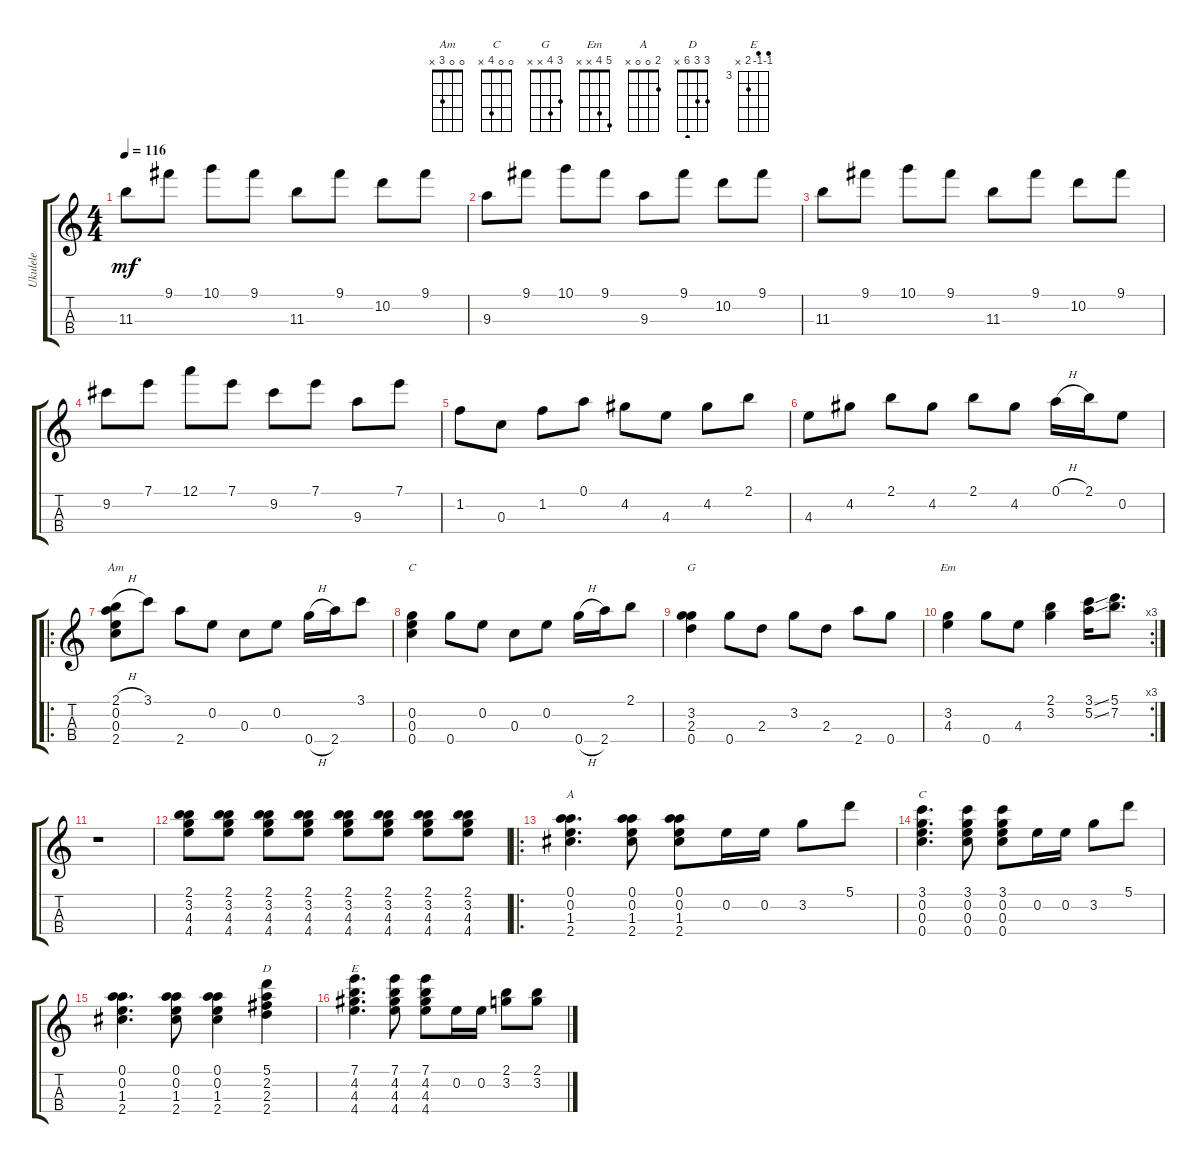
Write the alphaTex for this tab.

\track ("Ukulele" "Ukulele") {instrument acousticguitarnylon}
\staff {score tabs}
\tuning (A4 E4 C4 G4) {hide}
\chord ("Am" 0 0 2 x) {firstfret 0}
\chord ("C" 0 0 x x) {firstfret 0}
\chord ("G" 2 3 x x) {firstfret 0}
\chord ("Em" 4 3 x x) {firstfret 0}
\chord ("A" 1 0 0 x) {firstfret 0}
\chord ("C" 0 0 3 x) {firstfret 0}
\chord ("D" 2 2 5 x) {firstfret 0}
\chord ("E" 1 1 4 x) {firstfret 3}
\ts (4 4)
\tempo 116
\clef g2
\ks c
11.3.8{dy mf} 9.1.8 10.1.8 9.1.8 11.3.8 9.1.8 10.2.8 9.1.8 |
9.3.8 9.1.8 10.1.8 9.1.8 9.3.8 9.1.8 10.2.8 9.1.8 |
11.3.8 9.1.8 10.1.8 9.1.8 11.3.8 9.1.8 10.2.8 9.1.8 |
9.2.8 7.1.8 12.1.8 7.1.8 9.2.8 7.1.8 9.3.8 7.1.8 |
1.2.8 0.3.8 1.2.8 0.1.8 4.2.8 4.3.8 4.2.8 2.1.8 |
4.3.8 4.2.8 2.1.8 4.2.8 2.1.8 4.2.8 0.1{h}.16 2.1.16 0.2.8 |
\ro
(2.1{h} 0.2 0.3 2.4).8{ch "Am"} 3.1.8 2.4.8 0.2.8 0.3.8 0.2.8 0.4{h}.16 2.4.16 3.1.8 |
(0.2 0.3 0.4).4{ch "C"} 0.4.8 0.2.8 0.3.8 0.2.8 0.4{h}.16 2.4.16 2.1.8 |
(3.2 2.3 0.4).4{ch "G"} 0.4.8 2.3.8 3.2.8 2.3.8 2.4.8 0.4.8 |
\rc 3
(3.2 4.3).4{ch "Em"} 0.4.8 4.3.8 (2.1 3.2).4 (3.1{ss} 5.2{ss}).16 (5.1 7.2).8{d} |
r.1 |
(2.1 3.2 4.3 4.4).8 (2.1 3.2 4.3 4.4).8 (2.1 3.2 4.3 4.4).8 (2.1 3.2 4.3 4.4).8 (2.1 3.2 4.3 4.4).8 (2.1 3.2 4.3 4.4).8 (2.1 3.2 4.3 4.4).8 (2.1 3.2 4.3 4.4).8 |
\ro
(0.1 0.2 1.3 2.4).4{d ch "A"} (0.1 0.2 1.3 2.4).8 (0.1 0.2 1.3 2.4).8 0.2.16 0.2.16 3.2.8 5.1.8 |
(3.1 0.2 0.3 0.4).4{d ch "C"} (3.1 0.2 0.3 0.4).8 (3.1 0.2 0.3 0.4).8 0.2.16 0.2.16 3.2.8 5.1.8 |
(0.1 0.2 1.3 2.4).4{d} (0.1 0.2 1.3 2.4).8 (0.1 0.2 1.3 2.4).4 (5.1 2.2 2.3 2.4).4{ch "D"} |
(7.1 4.2 4.3 4.4).4{d ch "E"} (7.1 4.2 4.3 4.4).8 (7.1 4.2 4.3 4.4).8 0.2.16 0.2.16 (2.1 3.2).8 (2.1 3.2).8
